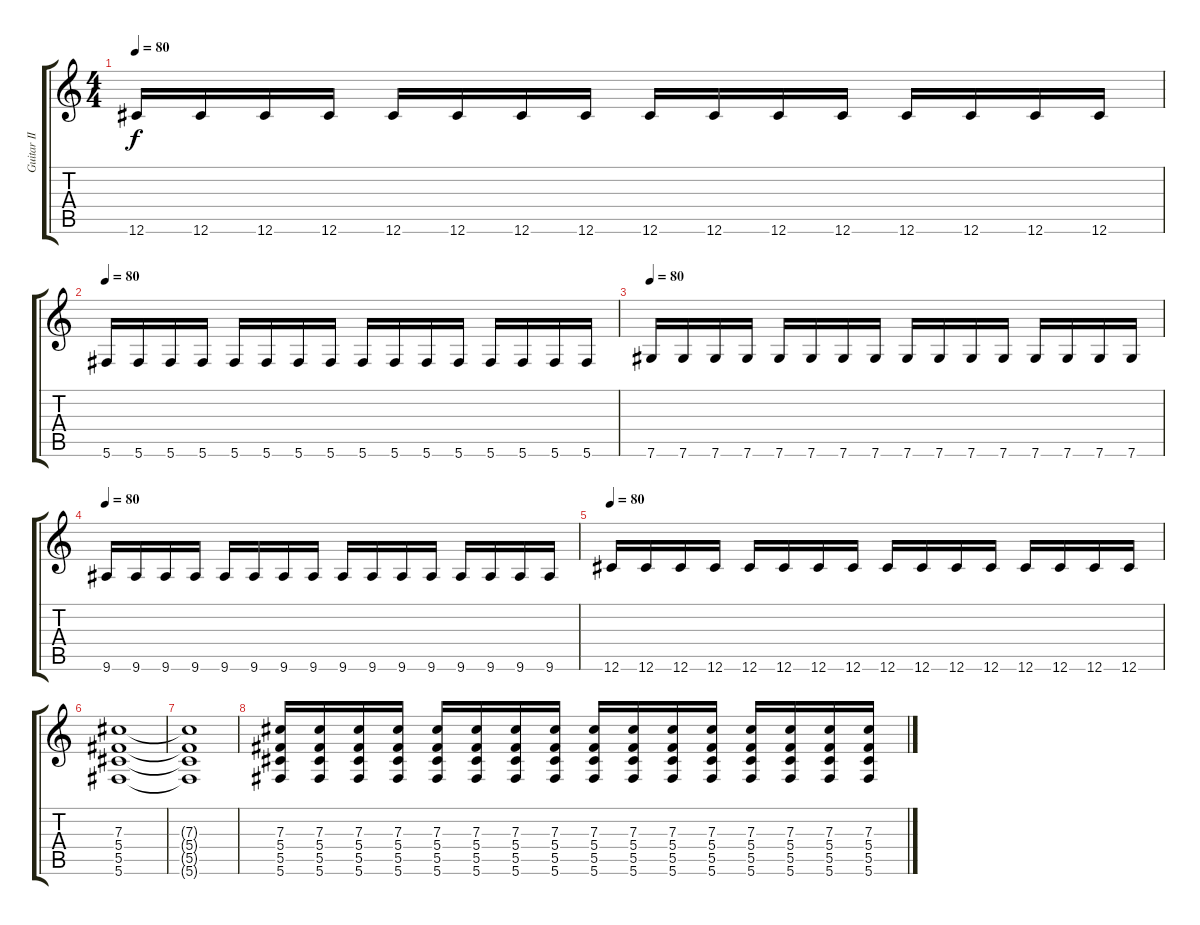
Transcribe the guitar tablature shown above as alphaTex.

\track ("Guitar II" "Guitar II") {instrument distortionguitar}
\staff {score tabs}
\tuning (Eb4 Bb3 Gb3 Db3 Ab2 Db2) {hide}
\ts (4 4)
\tempo 80
\clef g2
\ks c
12.6.16{dy f} 12.6.16 12.6.16 12.6.16 12.6.16 12.6.16 12.6.16 12.6.16 12.6.16 12.6.16 12.6.16 12.6.16 12.6.16 12.6.16 12.6.16 12.6.16 |
\tempo 80
5.6.16 5.6.16 5.6.16 5.6.16 5.6.16 5.6.16 5.6.16 5.6.16 5.6.16 5.6.16 5.6.16 5.6.16 5.6.16 5.6.16 5.6.16 5.6.16 |
\tempo 80
7.6.16 7.6.16 7.6.16 7.6.16 7.6.16 7.6.16 7.6.16 7.6.16 7.6.16 7.6.16 7.6.16 7.6.16 7.6.16 7.6.16 7.6.16 7.6.16 |
\tempo 80
9.6.16 9.6.16 9.6.16 9.6.16 9.6.16 9.6.16 9.6.16 9.6.16 9.6.16 9.6.16 9.6.16 9.6.16 9.6.16 9.6.16 9.6.16 9.6.16 |
\tempo 80
12.6.16 12.6.16 12.6.16 12.6.16 12.6.16 12.6.16 12.6.16 12.6.16 12.6.16 12.6.16 12.6.16 12.6.16 12.6.16 12.6.16 12.6.16 12.6.16 |
(7.3 5.4 5.5 5.6).1 |
(7.3{t} 5.4{t} 5.5{t} 5.6{t}).1 |
(7.3 5.4 5.5 5.6).16 (7.3 5.4 5.5 5.6).16 (7.3 5.4 5.5 5.6).16 (7.3 5.4 5.5 5.6).16 (7.3 5.4 5.5 5.6).16 (7.3 5.4 5.5 5.6).16 (7.3 5.4 5.5 5.6).16 (7.3 5.4 5.5 5.6).16 (7.3 5.4 5.5 5.6).16 (7.3 5.4 5.5 5.6).16 (7.3 5.4 5.5 5.6).16 (7.3 5.4 5.5 5.6).16 (7.3 5.4 5.5 5.6).16 (7.3 5.4 5.5 5.6).16 (7.3 5.4 5.5 5.6).16 (7.3 5.4 5.5 5.6).16
